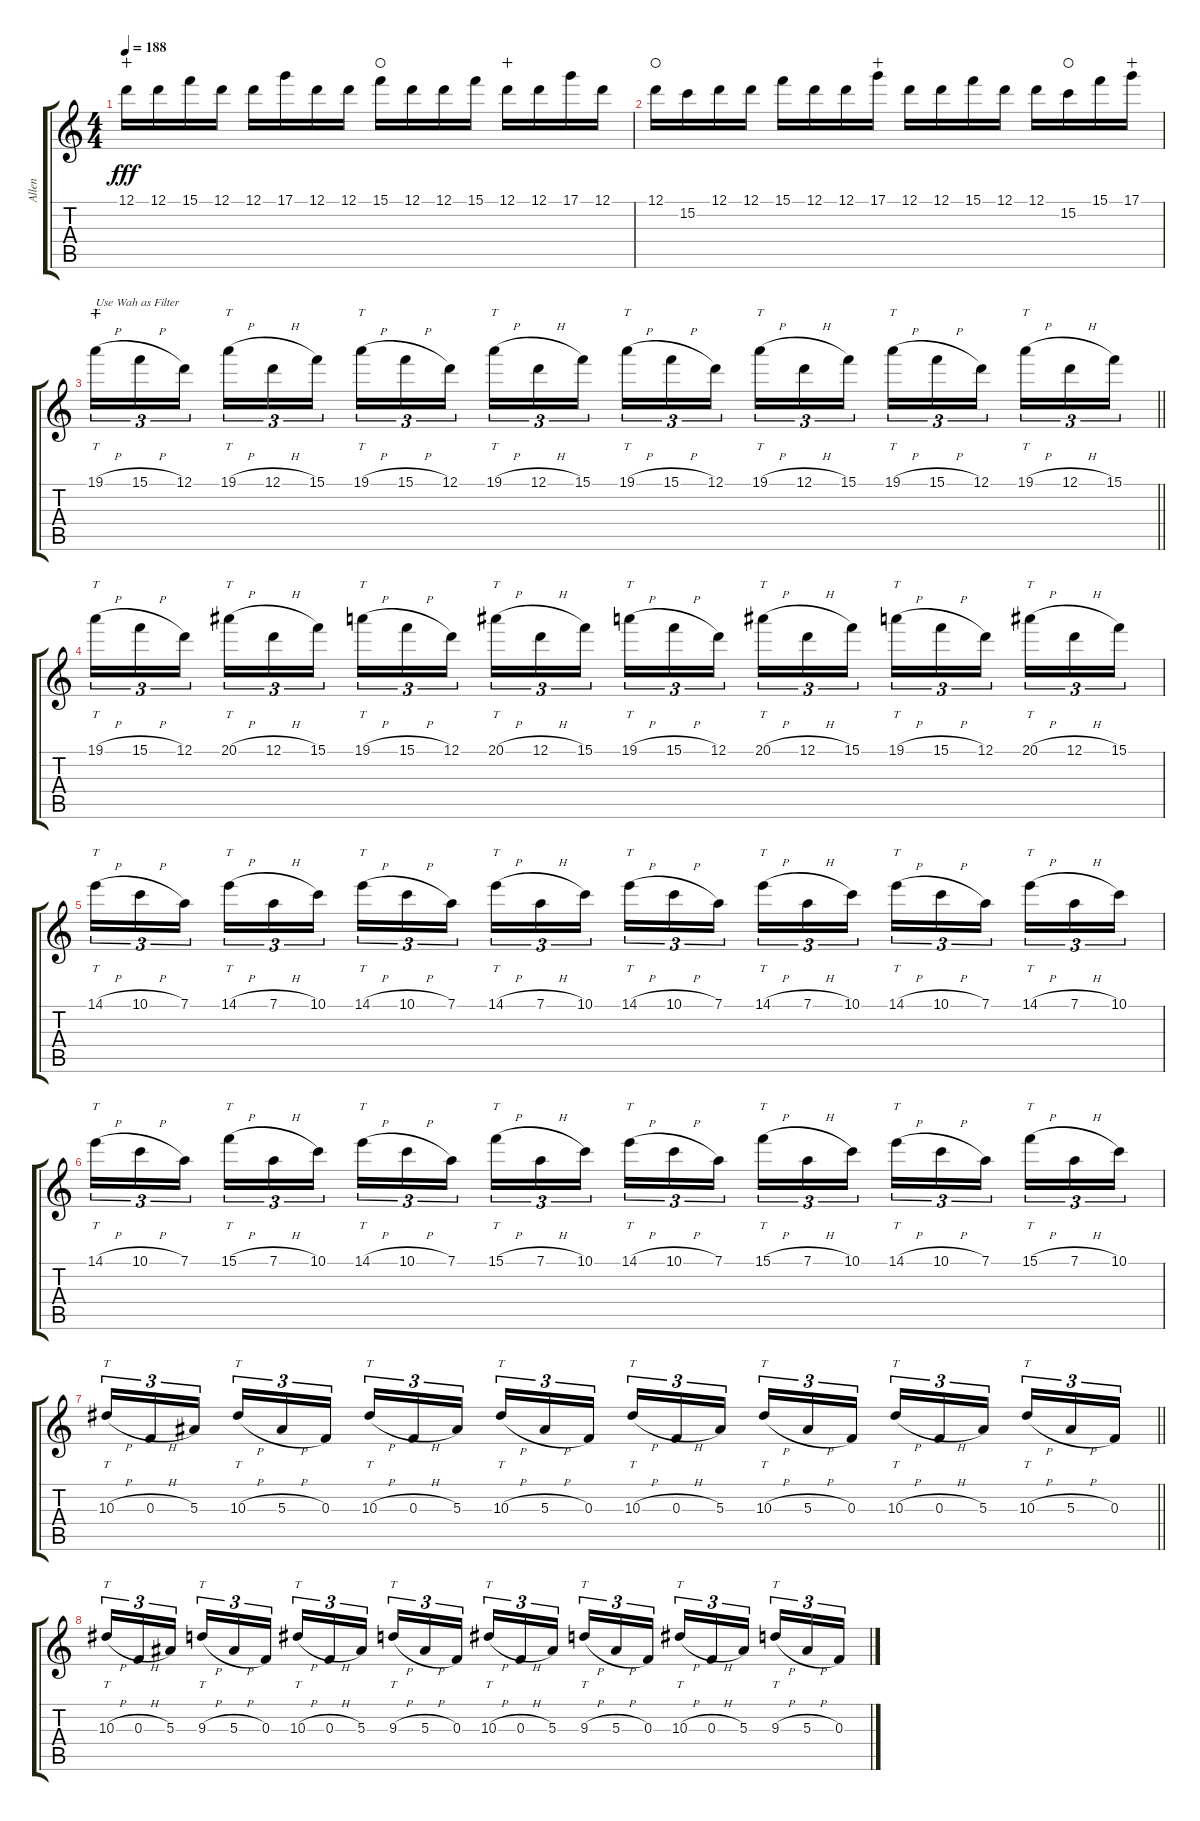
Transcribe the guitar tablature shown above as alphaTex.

\track ("Allen" "Allen") {instrument distortionguitar}
\staff {score tabs}
\tuning (D4 A3 F3 C3 G2 C2) {hide}
\ts (4 4)
\tempo 188
\clef g2
\ks c
12.1.16{dy fff wahc} 12.1.16 15.1.16 12.1.16 12.1.16 17.1.16 12.1.16 12.1.16 15.1.16{waho} 12.1.16 12.1.16 15.1.16 12.1.16{wahc} 12.1.16 17.1.16 12.1.16 |
12.1.16{waho} 15.2.16 12.1.16 12.1.16 15.1.16 12.1.16 12.1.16 17.1.16{wahc} 12.1.16 12.1.16 15.1.16 12.1.16 12.1.16 15.2.16{waho} 15.1.16 17.1.16{wahc} |
\barLineRight lightlight
19.1{h}.16{tt tu (3 2) txt "Use Wah as Filter" wahc} 15.1{h}.16{tu (3 2)} 12.1.16{tu (3 2) beam splitsecondary} 19.1{h}.16{tt tu (3 2)} 12.1{h}.16{tu (3 2)} 15.1.16{tu (3 2)} 19.1{h}.16{tt tu (3 2)} 15.1{h}.16{tu (3 2)} 12.1.16{tu (3 2) beam splitsecondary} 19.1{h}.16{tt tu (3 2)} 12.1{h}.16{tu (3 2)} 15.1.16{tu (3 2)} 19.1{h}.16{tt tu (3 2)} 15.1{h}.16{tu (3 2)} 12.1.16{tu (3 2) beam splitsecondary} 19.1{h}.16{tt tu (3 2)} 12.1{h}.16{tu (3 2)} 15.1.16{tu (3 2)} 19.1{h}.16{tt tu (3 2)} 15.1{h}.16{tu (3 2)} 12.1.16{tu (3 2) beam splitsecondary} 19.1{h}.16{tt tu (3 2)} 12.1{h}.16{tu (3 2)} 15.1.16{tu (3 2)} |
19.1{h}.16{tt tu (3 2)} 15.1{h}.16{tu (3 2)} 12.1.16{tu (3 2) beam splitsecondary} 20.1{h}.16{tt tu (3 2)} 12.1{h}.16{tu (3 2)} 15.1.16{tu (3 2)} 19.1{h}.16{tt tu (3 2)} 15.1{h}.16{tu (3 2)} 12.1.16{tu (3 2) beam splitsecondary} 20.1{h}.16{tt tu (3 2)} 12.1{h}.16{tu (3 2)} 15.1.16{tu (3 2)} 19.1{h}.16{tt tu (3 2)} 15.1{h}.16{tu (3 2)} 12.1.16{tu (3 2) beam splitsecondary} 20.1{h}.16{tt tu (3 2)} 12.1{h}.16{tu (3 2)} 15.1.16{tu (3 2)} 19.1{h}.16{tt tu (3 2)} 15.1{h}.16{tu (3 2)} 12.1.16{tu (3 2) beam splitsecondary} 20.1{h}.16{tt tu (3 2)} 12.1{h}.16{tu (3 2)} 15.1.16{tu (3 2)} |
14.1{h}.16{tt tu (3 2)} 10.1{h}.16{tu (3 2)} 7.1.16{tu (3 2) beam splitsecondary} 14.1{h}.16{tt tu (3 2)} 7.1{h}.16{tu (3 2)} 10.1.16{tu (3 2)} 14.1{h}.16{tt tu (3 2)} 10.1{h}.16{tu (3 2)} 7.1.16{tu (3 2) beam splitsecondary} 14.1{h}.16{tt tu (3 2)} 7.1{h}.16{tu (3 2)} 10.1.16{tu (3 2)} 14.1{h}.16{tt tu (3 2)} 10.1{h}.16{tu (3 2)} 7.1.16{tu (3 2) beam splitsecondary} 14.1{h}.16{tt tu (3 2)} 7.1{h}.16{tu (3 2)} 10.1.16{tu (3 2)} 14.1{h}.16{tt tu (3 2)} 10.1{h}.16{tu (3 2)} 7.1.16{tu (3 2) beam splitsecondary} 14.1{h}.16{tt tu (3 2)} 7.1{h}.16{tu (3 2)} 10.1.16{tu (3 2)} |
14.1{h}.16{tt tu (3 2)} 10.1{h}.16{tu (3 2)} 7.1.16{tu (3 2) beam splitsecondary} 15.1{h}.16{tt tu (3 2)} 7.1{h}.16{tu (3 2)} 10.1.16{tu (3 2)} 14.1{h}.16{tt tu (3 2)} 10.1{h}.16{tu (3 2)} 7.1.16{tu (3 2) beam splitsecondary} 15.1{h}.16{tt tu (3 2)} 7.1{h}.16{tu (3 2)} 10.1.16{tu (3 2)} 14.1{h}.16{tt tu (3 2)} 10.1{h}.16{tu (3 2)} 7.1.16{tu (3 2) beam splitsecondary} 15.1{h}.16{tt tu (3 2)} 7.1{h}.16{tu (3 2)} 10.1.16{tu (3 2)} 14.1{h}.16{tt tu (3 2)} 10.1{h}.16{tu (3 2)} 7.1.16{tu (3 2) beam splitsecondary} 15.1{h}.16{tt tu (3 2)} 7.1{h}.16{tu (3 2)} 10.1.16{tu (3 2)} |
\barLineRight lightlight
10.3{h}.16{tt tu (3 2)} 0.3{h}.16{tu (3 2)} 5.3.16{tu (3 2) beam splitsecondary} 10.3{h}.16{tt tu (3 2)} 5.3{h}.16{tu (3 2)} 0.3.16{tu (3 2)} 10.3{h}.16{tt tu (3 2)} 0.3{h}.16{tu (3 2)} 5.3.16{tu (3 2) beam splitsecondary} 10.3{h}.16{tt tu (3 2)} 5.3{h}.16{tu (3 2)} 0.3.16{tu (3 2)} 10.3{h}.16{tt tu (3 2)} 0.3{h}.16{tu (3 2)} 5.3.16{tu (3 2) beam splitsecondary} 10.3{h}.16{tt tu (3 2)} 5.3{h}.16{tu (3 2)} 0.3.16{tu (3 2)} 10.3{h}.16{tt tu (3 2)} 0.3{h}.16{tu (3 2)} 5.3.16{tu (3 2) beam splitsecondary} 10.3{h}.16{tt tu (3 2)} 5.3{h}.16{tu (3 2)} 0.3.16{tu (3 2)} |
10.3{h}.16{tt tu (3 2)} 0.3{h}.16{tu (3 2)} 5.3.16{tu (3 2) beam splitsecondary} 9.3{h}.16{tt tu (3 2)} 5.3{h}.16{tu (3 2)} 0.3.16{tu (3 2)} 10.3{h}.16{tt tu (3 2)} 0.3{h}.16{tu (3 2)} 5.3.16{tu (3 2) beam splitsecondary} 9.3{h}.16{tt tu (3 2)} 5.3{h}.16{tu (3 2)} 0.3.16{tu (3 2)} 10.3{h}.16{tt tu (3 2)} 0.3{h}.16{tu (3 2)} 5.3.16{tu (3 2) beam splitsecondary} 9.3{h}.16{tt tu (3 2)} 5.3{h}.16{tu (3 2)} 0.3.16{tu (3 2)} 10.3{h}.16{tt tu (3 2)} 0.3{h}.16{tu (3 2)} 5.3.16{tu (3 2) beam splitsecondary} 9.3{h}.16{tt tu (3 2)} 5.3{h}.16{tu (3 2)} 0.3.16{tu (3 2)}
